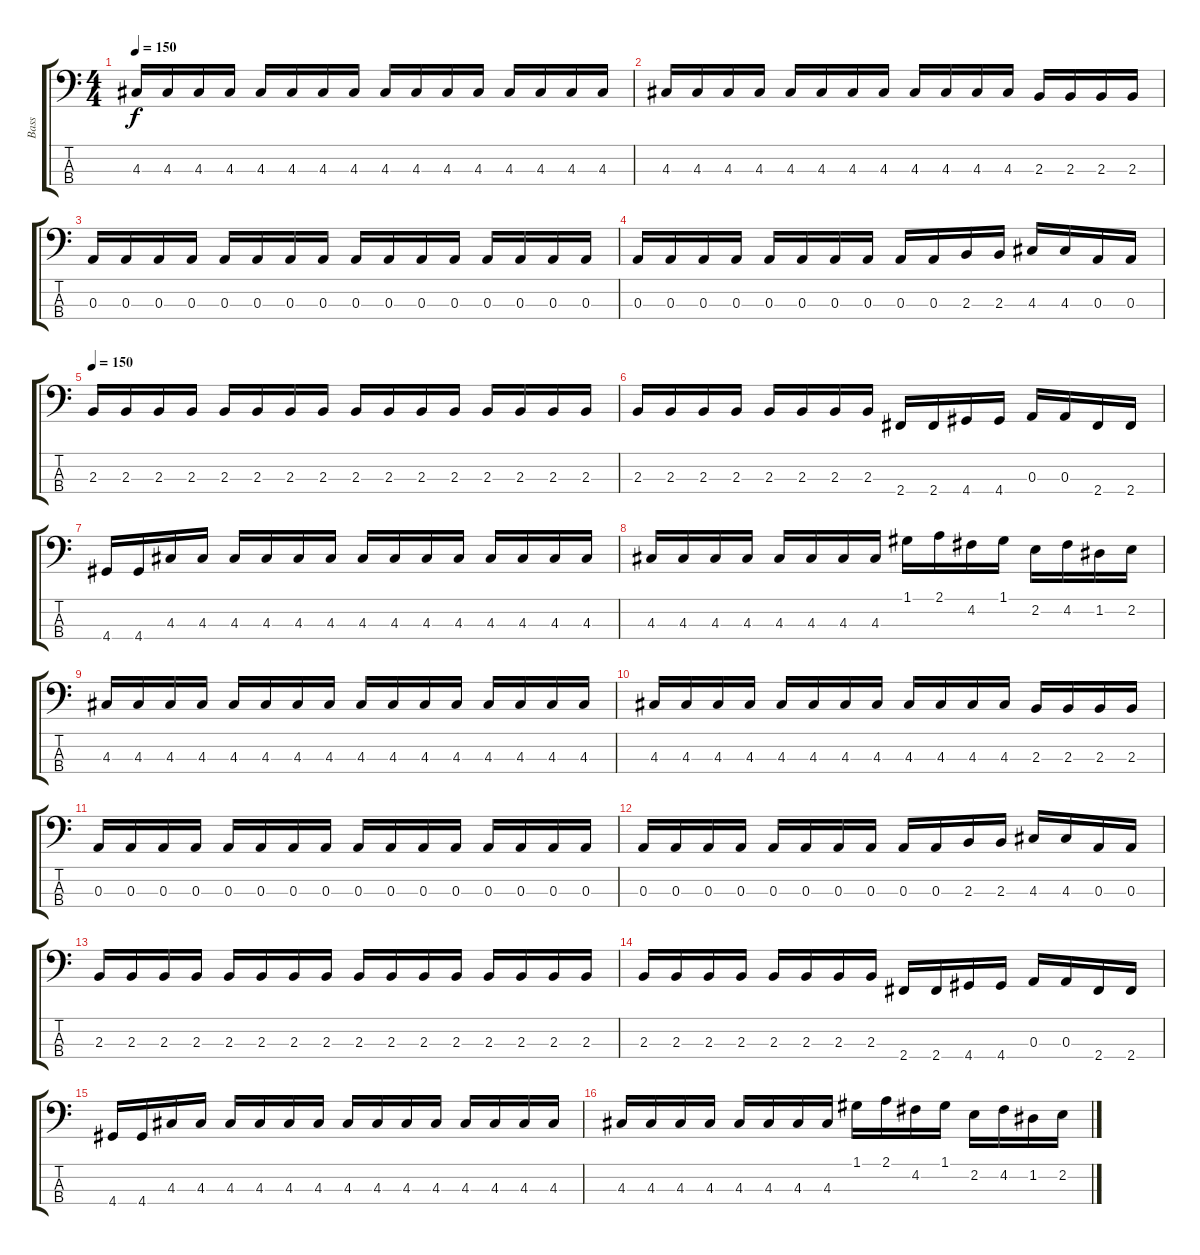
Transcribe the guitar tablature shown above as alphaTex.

\track ("Bass" "Bass") {instrument electricbassfinger}
\staff {score tabs}
\tuning (G2 D2 A1 E1) {hide}
\ts (4 4)
\tempo 150
\clef f4
\ks c
4.3.16{dy f} 4.3.16 4.3.16 4.3.16 4.3.16 4.3.16 4.3.16 4.3.16 4.3.16 4.3.16 4.3.16 4.3.16 4.3.16 4.3.16 4.3.16 4.3.16 |
4.3.16 4.3.16 4.3.16 4.3.16 4.3.16 4.3.16 4.3.16 4.3.16 4.3.16 4.3.16 4.3.16 4.3.16 2.3.16 2.3.16 2.3.16 2.3.16 |
0.3.16 0.3.16 0.3.16 0.3.16 0.3.16 0.3.16 0.3.16 0.3.16 0.3.16 0.3.16 0.3.16 0.3.16 0.3.16 0.3.16 0.3.16 0.3.16 |
0.3.16 0.3.16 0.3.16 0.3.16 0.3.16 0.3.16 0.3.16 0.3.16 0.3.16 0.3.16 2.3.16 2.3.16 4.3.16 4.3.16 0.3.16 0.3.16 |
\tempo 150
2.3.16 2.3.16 2.3.16 2.3.16 2.3.16 2.3.16 2.3.16 2.3.16 2.3.16 2.3.16 2.3.16 2.3.16 2.3.16 2.3.16 2.3.16 2.3.16 |
2.3.16 2.3.16 2.3.16 2.3.16 2.3.16 2.3.16 2.3.16 2.3.16 2.4.16 2.4.16 4.4.16 4.4.16 0.3.16 0.3.16 2.4.16 2.4.16 |
4.4.16 4.4.16 4.3.16 4.3.16 4.3.16 4.3.16 4.3.16 4.3.16 4.3.16 4.3.16 4.3.16 4.3.16 4.3.16 4.3.16 4.3.16 4.3.16 |
4.3.16 4.3.16 4.3.16 4.3.16 4.3.16 4.3.16 4.3.16 4.3.16 1.1.16 2.1.16 4.2.16 1.1.16 2.2.16 4.2.16 1.2.16 2.2.16 |
4.3.16 4.3.16 4.3.16 4.3.16 4.3.16 4.3.16 4.3.16 4.3.16 4.3.16 4.3.16 4.3.16 4.3.16 4.3.16 4.3.16 4.3.16 4.3.16 |
4.3.16 4.3.16 4.3.16 4.3.16 4.3.16 4.3.16 4.3.16 4.3.16 4.3.16 4.3.16 4.3.16 4.3.16 2.3.16 2.3.16 2.3.16 2.3.16 |
0.3.16 0.3.16 0.3.16 0.3.16 0.3.16 0.3.16 0.3.16 0.3.16 0.3.16 0.3.16 0.3.16 0.3.16 0.3.16 0.3.16 0.3.16 0.3.16 |
0.3.16 0.3.16 0.3.16 0.3.16 0.3.16 0.3.16 0.3.16 0.3.16 0.3.16 0.3.16 2.3.16 2.3.16 4.3.16 4.3.16 0.3.16 0.3.16 |
2.3.16 2.3.16 2.3.16 2.3.16 2.3.16 2.3.16 2.3.16 2.3.16 2.3.16 2.3.16 2.3.16 2.3.16 2.3.16 2.3.16 2.3.16 2.3.16 |
2.3.16 2.3.16 2.3.16 2.3.16 2.3.16 2.3.16 2.3.16 2.3.16 2.4.16 2.4.16 4.4.16 4.4.16 0.3.16 0.3.16 2.4.16 2.4.16 |
4.4.16 4.4.16 4.3.16 4.3.16 4.3.16 4.3.16 4.3.16 4.3.16 4.3.16 4.3.16 4.3.16 4.3.16 4.3.16 4.3.16 4.3.16 4.3.16 |
4.3.16 4.3.16 4.3.16 4.3.16 4.3.16 4.3.16 4.3.16 4.3.16 1.1.16 2.1.16 4.2.16 1.1.16 2.2.16 4.2.16 1.2.16 2.2.16
